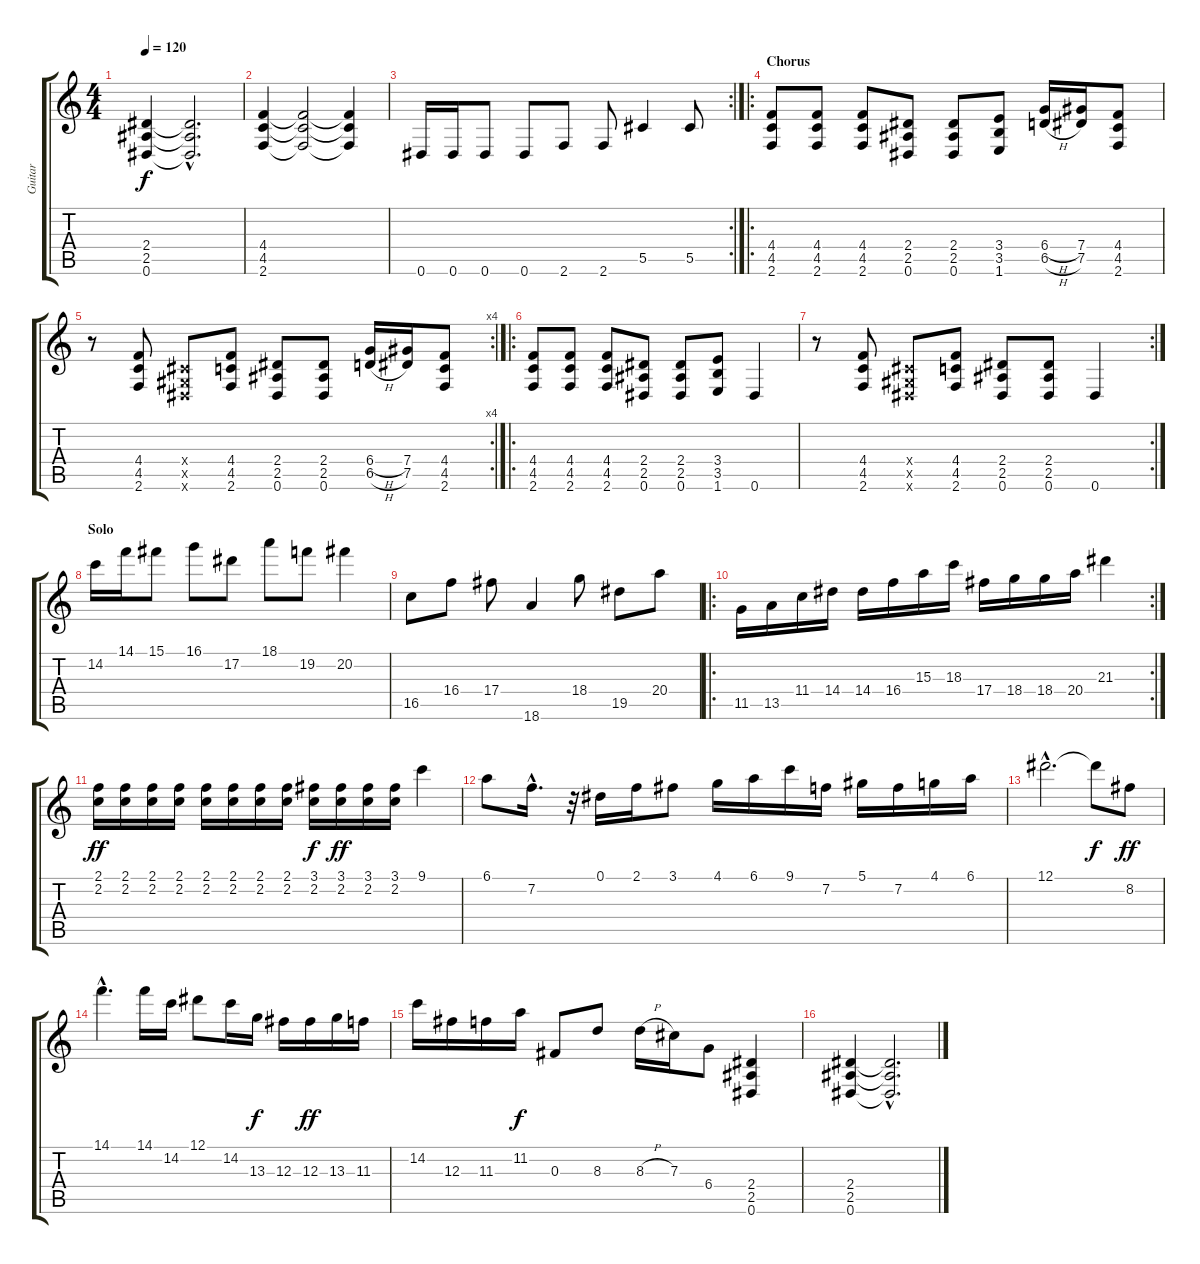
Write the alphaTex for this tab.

\track ("Guitar" "Guitar") {instrument overdrivenguitar}
\staff {score tabs}
\tuning (Eb4 Bb3 Gb3 Db3 Ab2 Eb2) {hide}
\ts (4 4)
\tempo 120
\clef g2
\ks c
(2.4 2.5 0.6).4{dy f} (2.4{hac t} 2.5{hac t} 0.6{hac t}).2{d} |
(4.4 4.5 2.6).4 (4.4{t} 4.5{t} 2.6{t}).2 (4.4{t} 4.5{t} 2.6{t}).4 |
\rc 2
0.6.16 0.6.16 0.6.8 0.6.8 2.6.8 2.6.8 5.5.4 5.5.8 |
\ro
\section ("" "Chorus")
(4.4 4.5 2.6).8 (4.4 4.5 2.6).8 (4.4 4.5 2.6).8 (2.4 2.5 0.6).8 (2.4 2.5 0.6).8 (3.4 3.5 1.6).8 (6.4{h} 6.5{h}).16 (7.4 7.5).16 (4.4 4.5 2.6).8 |
\rc 4
r.8 (4.4 4.5 2.6).8 (0.4{x} 0.5{x} 0.6{x}).8 (4.4 4.5 2.6).8 (2.4 2.5 0.6).8 (2.4 2.5 0.6).8 (6.4{h} 6.5{h}).16 (7.4 7.5).16 (4.4 4.5 2.6).8 |
\ro
(4.4 4.5 2.6).8 (4.4 4.5 2.6).8 (4.4 4.5 2.6).8 (2.4 2.5 0.6).8 (2.4 2.5 0.6).8 (3.4 3.5 1.6).8 0.6.4 |
\rc 2
r.8 (4.4 4.5 2.6).8 (0.4{x} 0.5{x} 0.6{x}).8 (4.4 4.5 2.6).8 (2.4 2.5 0.6).8 (2.4 2.5 0.6).8 0.6.4 |
\section ("" "Solo")
14.2.16 14.1.16 15.1.8 16.1.8 17.2.8 18.1.8 19.2.8 20.2.4 |
16.5.8 16.4.8 17.4.8 18.6.4 18.4.8 19.5.8 20.4.8 |
\ro
\rc 2
11.5.16 13.5.16 11.4.16 14.4.16 14.4.16 16.4.16 15.3.16 18.3.16 17.4.16 18.4.16 18.4.16 20.4.16 21.3.4 |
(2.1 2.2).16{dy ff} (2.1 2.2).16 (2.1 2.2).16 (2.1 2.2).16 (2.1 2.2).16 (2.1 2.2).16 (2.1 2.2).16 (2.1 2.2).16 (3.1 2.2).16{dy f} (3.1 2.2).16{dy ff} (3.1 2.2).16 (3.1 2.2).16 9.1.4 |
6.1.8 7.2{hac}.16{d} r.32 0.1.16 2.1.16 3.1.8 4.1.16 6.1.16 9.1.16 7.2.16 5.1.16 7.2.16 4.1.16 6.1.16 |
12.1{hac}.2{d} 12.1{t}.8{dy f} 8.2.8{dy ff} |
14.1{hac}.4{d} 14.1.16 14.2.16 12.1.8 14.2.16 13.3.16{dy f} 12.3.16 12.3.16{dy ff} 13.3.16 11.3.16 |
14.2.16 12.3.16 11.3.16 11.2.16{dy f} 0.3.8 8.3.8 8.3{h}.16 7.3.16 6.4.8 (2.4 2.5 0.6).4 |
(2.4 2.5 0.6).4 (2.4{hac t} 2.5{hac t} 0.6{hac t}).2{d}
